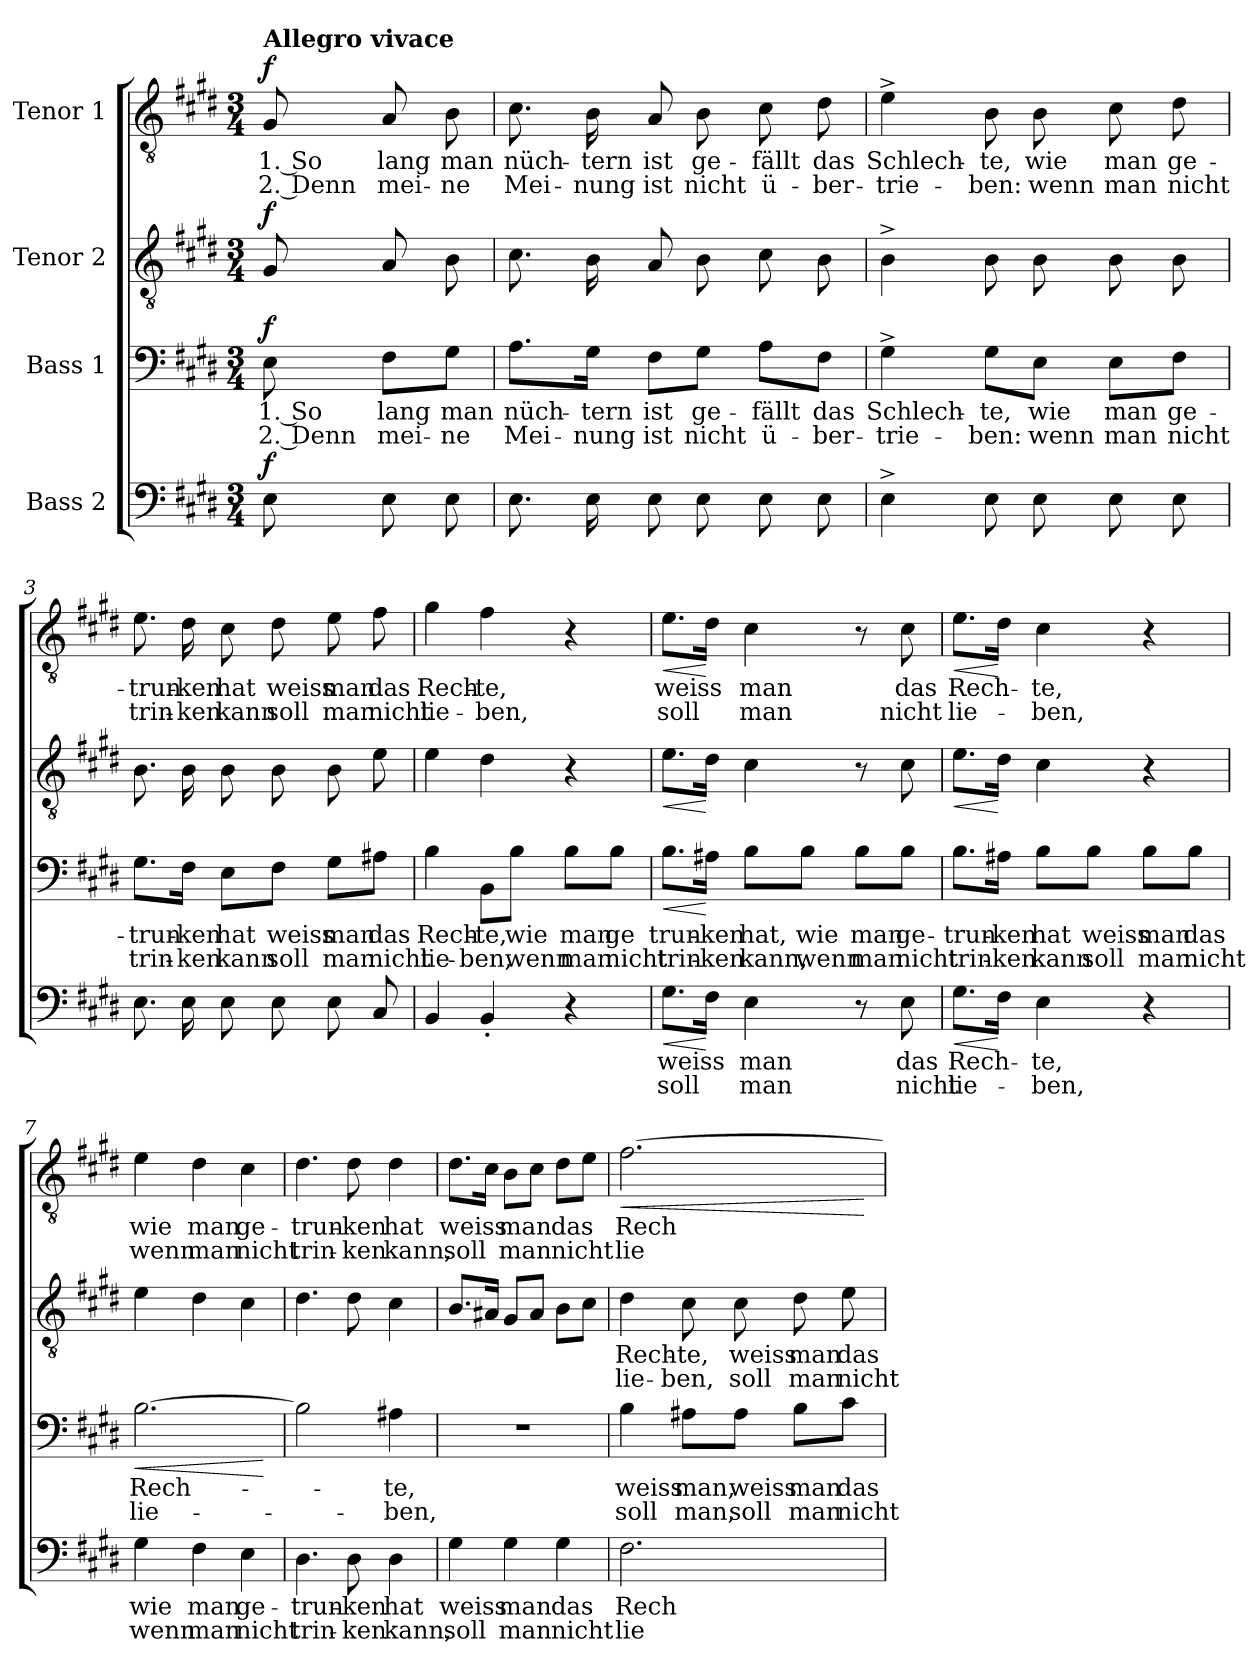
**kern	**text	**text	**dynam	**kern	**text	**text	**dynam	**kern	**text	**text	**dynam	**kern	**text	**text	**dynam
*part4	*part4	*part4	*part4	*part3	*part3	*part3	*part3	*part2	*part2	*part2	*part2	*part1	*part1	*part1	*part1
*staff4	*staff4	*staff4	*staff4	*staff3	*staff3	*staff3	*staff3	*staff2	*staff2	*staff2	*staff2	*staff1	*staff1	*staff1	*staff1
*I"Bass 2	*	*	*	*I"Bass 1	*	*	*	*I"Tenor 2	*	*	*	*I"Tenor 1	*	*	*
*clefF4	*	*	*	*clefF4	*	*	*	*clefGv2	*	*	*	*clefGv2	*	*	*
*k[f#c#g#d#]	*	*	*	*k[f#c#g#d#]	*	*	*	*k[f#c#g#d#]	*	*	*	*k[f#c#g#d#]	*	*	*
*M3/4	*	*	*	*M3/4	*	*	*	*M3/4	*	*	*	*M3/4	*	*	*
*MM126	*	*	*	*MM126	*	*	*	*MM126	*	*	*	*MM126	*	*	*
=	=	=	=	=	=	=	=	=	=	=	=	=	=	=	=
!	!	!	!	!	!	!	!	!	!	!	!	!LO:TX:a:B:t=Allegro vivace	!	!	!
!	!	!	!LO:DY:a	!	!LO:LY:b	!LO:LY:b	!LO:DY:a	!	!	!	!LO:DY:a	!	!LO:LY:b	!LO:LY:b	!LO:DY:a
8E\	.	.	f	8E\	1. So	2. Denn	f	8G#/	.	.	f	8G#/	1. So	2. Denn	f
!	!	!	!	!	!LO:LY:b	!LO:LY:b	!	!	!	!	!	!	!LO:LY:b	!LO:LY:b	!
8E\	.	.	.	8F#\L	lang	mei-	.	8A/	.	.	.	8A/	lang	mei-	.
!	!	!	!	!	!LO:LY:b	!LO:LY:b	!	!	!	!	!	!	!LO:LY:b	!LO:LY:b	!
8E\	.	.	.	8G#\J	man	-ne	.	8B\	.	.	.	8B\	man	-ne	.
=1	=1	=1	=1	=1	=1	=1	=1	=1	=1	=1	=1	=1	=1	=1	=1
!	!	!	!	!	!LO:LY:b	!LO:LY:b	!	!	!	!	!	!	!LO:LY:b	!LO:LY:b	!
8.E\	.	.	.	8.A\L	nüch-	Mei-	.	8.c#\	.	.	.	8.c#\	nüch-	Mei-	.
!	!	!	!	!	!LO:LY:b	!LO:LY:b	!	!	!	!	!	!	!LO:LY:b	!LO:LY:b	!
16E\	.	.	.	16G#\Jk	-tern	-nung	.	16B\	.	.	.	16B\	-tern	-nung	.
!	!	!	!	!	!LO:LY:b	!LO:LY:b	!	!	!	!	!	!	!LO:LY:b	!LO:LY:b	!
8E\	.	.	.	8F#\L	ist	ist	.	8A/	.	.	.	8A/	ist	ist	.
!	!	!	!	!	!LO:LY:b	!LO:LY:b	!	!	!	!	!	!	!LO:LY:b	!LO:LY:b	!
8E\	.	.	.	8G#\J	ge-	nicht	.	8B\	.	.	.	8B\	ge-	nicht	.
!	!	!	!	!	!LO:LY:b	!LO:LY:b	!	!	!	!	!	!	!LO:LY:b	!LO:LY:b	!
8E\	.	.	.	8A\L	-fällt	ü-	.	8c#\	.	.	.	8c#\	-fällt	ü-	.
!	!	!	!	!	!LO:LY:b	!LO:LY:b	!	!	!	!	!	!	!LO:LY:b	!LO:LY:b	!
8E\	.	.	.	8F#\J	das	-ber-	.	8B\	.	.	.	8d#\	das	-ber-	.
=2	=2	=2	=2	=2	=2	=2	=2	=2	=2	=2	=2	=2	=2	=2	=2
!	!	!	!	!	!LO:LY:b	!LO:LY:b	!	!	!	!	!	!	!LO:LY:b	!LO:LY:b	!
4E^\	.	.	.	4G#^\	Schlech-	-trie-	.	4B^\	.	.	.	4e^\	Schlech-	-trie-	.
!	!	!	!	!	!LO:LY:b	!LO:LY:b	!	!	!	!	!	!	!LO:LY:b	!LO:LY:b	!
8E\	.	.	.	8G#\L	-te,	-ben:	.	8B\	.	.	.	8B\	-te,	-ben:	.
!	!	!	!	!	!LO:LY:b	!LO:LY:b	!	!	!	!	!	!	!LO:LY:b	!LO:LY:b	!
8E\	.	.	.	8E\J	wie	wenn	.	8B\	.	.	.	8B\	wie	wenn	.
!	!	!	!	!	!LO:LY:b	!LO:LY:b	!	!	!	!	!	!	!LO:LY:b	!LO:LY:b	!
8E\	.	.	.	8E\L	man	man	.	8B\	.	.	.	8c#\	man	man	.
!	!	!	!	!	!LO:LY:b	!LO:LY:b	!	!	!	!	!	!	!LO:LY:b	!LO:LY:b	!
8E\	.	.	.	8F#\J	ge-	nicht	.	8B\	.	.	.	8d#\	ge-	nicht	.
!!LO:LB:g=z
=3	=3	=3	=3	=3	=3	=3	=3	=3	=3	=3	=3	=3	=3	=3	=3
!	!	!	!	!	!LO:LY:b	!LO:LY:b	!	!	!	!	!	!	!LO:LY:b	!LO:LY:b	!
8.E\	.	.	.	8.G#\L	-trun-	trin-	.	8.B\	.	.	.	8.e\	-trun-	trin-	.
!	!	!	!	!	!LO:LY:b	!LO:LY:b	!	!	!	!	!	!	!LO:LY:b	!LO:LY:b	!
16E\	.	.	.	16F#\Jk	-ken	-ken	.	16B\	.	.	.	16d#\	-ken	-ken	.
!	!	!	!	!	!LO:LY:b	!LO:LY:b	!	!	!	!	!	!	!LO:LY:b	!LO:LY:b	!
8E\	.	.	.	8E\L	hat	kann	.	8B\	.	.	.	8c#\	hat	kann	.
!	!	!	!	!	!LO:LY:b	!LO:LY:b	!	!	!	!	!	!	!LO:LY:b	!LO:LY:b	!
8E\	.	.	.	8F#\J	weiss	soll	.	8B\	.	.	.	8d#\	weiss	soll	.
!	!	!	!	!	!LO:LY:b	!LO:LY:b	!	!	!	!	!	!	!LO:LY:b	!LO:LY:b	!
8E\	.	.	.	8G#\L	man	man	.	8B\	.	.	.	8e\	man	man	.
!	!	!	!	!	!LO:LY:b	!LO:LY:b	!	!	!	!	!	!	!LO:LY:b	!LO:LY:b	!
8C#/	.	.	.	8A#X\J	das	nicht	.	8e\	.	.	.	8f#\	das	nicht	.
=4	=4	=4	=4	=4	=4	=4	=4	=4	=4	=4	=4	=4	=4	=4	=4
!	!	!	!	!	!LO:LY:b	!LO:LY:b	!	!	!	!	!	!	!LO:LY:b	!LO:LY:b	!
4BB/	.	.	.	4B\	Rech-	lie-	.	4e\	.	.	.	4g#\	Rech-	lie-	.
!	!	!	!	!	!LO:LY:b	!LO:LY:b	!	!	!	!	!	!	!LO:LY:b	!LO:LY:b	!
4BB'/	.	.	.	8BB\L	-te,	-ben,	.	4d#\	.	.	.	4f#\	-te,	-ben,	.
!	!	!	!	!	!LO:LY:b	!LO:LY:b	!	!	!	!	!	!	!	!	!
.	.	.	.	8B\J	wie	wenn	.	.	.	.	.	.	.	.	.
!	!	!	!	!	!LO:LY:b	!LO:LY:b	!	!	!	!	!	!	!	!	!
4r	.	.	.	8B\L	man	man	.	4r	.	.	.	4r	.	.	.
!	!	!	!	!	!LO:LY:b	!LO:LY:b	!	!	!	!	!	!	!	!	!
.	.	.	.	8B\J	ge	nicht	.	.	.	.	.	.	.	.	.
=5	=5	=5	=5	=5	=5	=5	=5	=5	=5	=5	=5	=5	=5	=5	=5
!	!LO:LY:b	!LO:LY:b	!LO:HP:b	!	!LO:LY:b	!LO:LY:b	!LO:HP:b	!	!	!	!LO:HP:b	!	!LO:LY:b	!LO:LY:b	!LO:HP:b
8.G#\L	weiss	soll	<	8.B\L	trun-	trin-	<	8.e\L	.	.	<	8.e\L	weiss	soll	<
!	!	!	!	!	!LO:LY:b	!LO:LY:b	!	!	!	!	!	!	!	!	!
16F#\Jk	.	.	[	16A#X\Jk	-ken	-ken	[	16d#\Jk	.	.	[	16d#\Jk	.	.	[
!	!LO:LY:b	!LO:LY:b	!	!	!LO:LY:b	!LO:LY:b	!	!	!	!	!	!	!LO:LY:b	!LO:LY:b	!
4E\	man	man	.	8B\L	hat,	kann,	.	4c#\	.	.	.	4c#\	man	man	.
!	!	!	!	!	!LO:LY:b	!LO:LY:b	!	!	!	!	!	!	!	!	!
.	.	.	.	8B\J	wie	wenn	.	.	.	.	.	.	.	.	.
!	!	!	!	!	!LO:LY:b	!LO:LY:b	!	!	!	!	!	!	!	!	!
8r	.	.	.	8B\L	man	man	.	8r	.	.	.	8r	.	.	.
!	!LO:LY:b	!LO:LY:b	!	!	!LO:LY:b	!LO:LY:b	!	!	!	!	!	!	!LO:LY:b	!LO:LY:b	!
8E\	das	nicht	.	8B\J	ge-	nicht	.	8c#\	.	.	.	8c#\	das	nicht	.
!!LO:LB:g=z
=6	=6	=6	=6	=6	=6	=6	=6	=6	=6	=6	=6	=6	=6	=6	=6
!	!LO:LY:b	!LO:LY:b	!LO:HP:b	!	!LO:LY:b	!LO:LY:b	!	!	!	!	!LO:HP:b	!	!LO:LY:b	!LO:LY:b	!LO:HP:b
8.G#\L	Rech-	lie-	<	8.B\L	-trun-	trin-	.	8.e\L	.	.	<	8.e\L	Rech-	lie-	<
!	!	!	!	!	!LO:LY:b	!LO:LY:b	!	!	!	!	!	!	!	!	!
16F#\Jk	.	.	[	16A#X\Jk	-ken	-ken	.	16d#\Jk	.	.	[	16d#\Jk	.	.	[
!	!LO:LY:b	!LO:LY:b	!	!	!LO:LY:b	!LO:LY:b	!	!	!	!	!	!	!LO:LY:b	!LO:LY:b	!
4E\	-te,	-ben,	.	8B\L	hat	kann	.	4c#\	.	.	.	4c#\	-te,	-ben,	.
!	!	!	!	!	!LO:LY:b	!LO:LY:b	!	!	!	!	!	!	!	!	!
.	.	.	.	8B\J	weiss	soll	.	.	.	.	.	.	.	.	.
!	!	!	!	!	!LO:LY:b	!LO:LY:b	!	!	!	!	!	!	!	!	!
4r	.	.	.	8B\L	man	man	.	4r	.	.	.	4r	.	.	.
!	!	!	!	!	!LO:LY:b	!LO:LY:b	!	!	!	!	!	!	!	!	!
.	.	.	.	8B\J	das	nicht	.	.	.	.	.	.	.	.	.
=7	=7	=7	=7	=7	=7	=7	=7	=7	=7	=7	=7	=7	=7	=7	=7
!	!LO:LY:b	!LO:LY:b	!	!	!LO:LY:b	!LO:LY:b	!LO:HP:b	!	!	!	!	!	!LO:LY:b	!LO:LY:b	!
4G#\	wie	wenn	.	[2.B\	Rech-	lie-	<	4e\	.	.	.	4e\	wie	wenn	.
!	!LO:LY:b	!LO:LY:b	!	!	!	!	!	!	!	!	!	!	!LO:LY:b	!LO:LY:b	!
4F#\	man	man	.	.	.	.	.	4d#\	.	.	.	4d#\	man	man	.
!	!LO:LY:b	!LO:LY:b	!	!	!	!	!	!	!	!	!	!	!LO:LY:b	!LO:LY:b	!
4E\	ge-	nicht	.	.	.	.	.	4c#\	.	.	.	4c#\	ge-	nicht	.
.	.	.	.	.	.	.	[	.	.	.	.	.	.	.	.
=8	=8	=8	=8	=8	=8	=8	=8	=8	=8	=8	=8	=8	=8	=8	=8
!	!LO:LY:b	!LO:LY:b	!	!	!	!	!	!	!	!	!	!	!LO:LY:b	!LO:LY:b	!
4.D#\	-trun-	trin-	.	2B\]	.	.	.	4.d#\	.	.	.	4.d#\	-trun-	trin-	.
!	!LO:LY:b	!LO:LY:b	!	!	!	!	!	!	!	!	!	!	!LO:LY:b	!LO:LY:b	!
8D#\	-ken	-ken	.	.	.	.	.	8d#\	.	.	.	8d#\	-ken	-ken	.
!	!LO:LY:b	!LO:LY:b	!	!	!LO:LY:b	!LO:LY:b	!	!	!	!	!	!	!LO:LY:b	!LO:LY:b	!
4D#\	hat	kann,	.	4A#X\	-te,	-ben,	.	4c#\	.	.	.	4d#\	hat	kann,	.
=9	=9	=9	=9	=9	=9	=9	=9	=9	=9	=9	=9	=9	=9	=9	=9
!	!LO:LY:b	!LO:LY:b	!	!	!	!	!	!	!	!	!	!	!LO:LY:b	!LO:LY:b	!
4G#\	weiss	soll	.	2.r	.	.	.	8.B/L	.	.	.	8.d#\L	weiss	soll	.
.	.	.	.	.	.	.	.	16A#X/Jk	.	.	.	16c#\Jk	.	.	.
!	!LO:LY:b	!LO:LY:b	!	!	!	!	!	!	!	!	!	!	!LO:LY:b	!LO:LY:b	!
4G#\	man	man	.	.	.	.	.	8G#/L	.	.	.	8B\L	man	man	.
.	.	.	.	.	.	.	.	8A#/J	.	.	.	8c#\J	.	.	.
!	!LO:LY:b	!LO:LY:b	!	!	!	!	!	!	!	!	!	!	!LO:LY:b	!LO:LY:b	!
4G#\	das	nicht	.	.	.	.	.	8B\L	.	.	.	8d#\L	das	nicht	.
.	.	.	.	.	.	.	.	8c#\J	.	.	.	8e\J	.	.	.
!!LO:PB:g=z
=10	=10	=10	=10	=10	=10	=10	=10	=10	=10	=10	=10	=10	=10	=10	=10
!	!LO:LY:b	!LO:LY:b	!	!	!LO:LY:b	!LO:LY:b	!	!	!LO:LY:b	!LO:LY:b	!	!	!LO:LY:b	!LO:LY:b	!LO:HP:b
2.F#\	Rech-	lie-	.	4B\	weiss	soll	.	4d#\	Rech-	lie-	.	[2.f#\	Rech-	lie-	<
!	!	!	!	!	!LO:LY:b	!LO:LY:b	!	!	!LO:LY:b	!LO:LY:b	!	!	!	!	!
.	.	.	.	8A#X\L	man,	man,	.	8c#\	-te,	-ben,	.	.	.	.	.
!	!	!	!	!	!LO:LY:b	!LO:LY:b	!	!	!LO:LY:b	!LO:LY:b	!	!	!	!	!
.	.	.	.	8A#\J	weiss	soll	.	8c#\	weiss	soll	.	.	.	.	.
!	!	!	!	!	!LO:LY:b	!LO:LY:b	!	!	!LO:LY:b	!LO:LY:b	!	!	!	!	!
.	.	.	.	8B\L	man	man	.	8d#\	man	man	.	.	.	.	.
!	!	!	!	!	!LO:LY:b	!LO:LY:b	!	!	!LO:LY:b	!LO:LY:b	!	!	!	!	!
.	.	.	.	8c#\J	das	nicht	.	8e\	das	nicht	.	.	.	.	.
.	.	.	.	.	.	.	.	.	.	.	.	.	.	.	[
=	=	=	=	=	=	=	=	=	=	=	=	=	=	=	=
*-	*-	*-	*-	*-	*-	*-	*-	*-	*-	*-	*-	*-	*-	*-	*-
